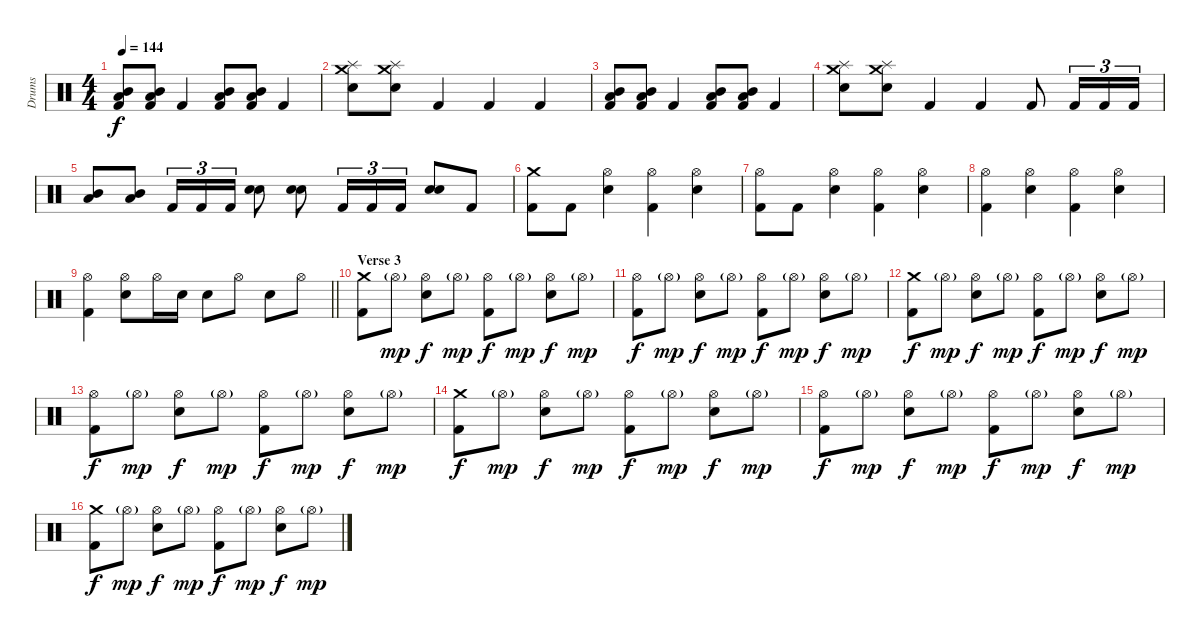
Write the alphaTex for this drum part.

\track ("Drums" "Drums") {instrument percussion}
\staff {score}
\articulation defaults
\ts (4 4)
\tempo 144
\clef neutral
\ks c
("Mid Tom (hit)" "Low Tom (hit)" "Kick (hit) 2").8{dy f} ("Mid Tom (hit)" "Low Tom (hit)" "Kick (hit) 2").8 "Kick (hit) 2".4 ("Mid Tom (hit)" "Low Tom (hit)" "Kick (hit) 2").8 ("Mid Tom (hit)" "Low Tom (hit)" "Kick (hit) 2").8 "Kick (hit) 2".4 |
("Crash medium (hit)" "Splash (hit)" "Snare (hit) 2").8 ("Crash medium (hit)" "Splash (hit)" "Snare (hit) 2").8 "Kick (hit) 2".4 "Kick (hit) 2".4 "Kick (hit) 2".4 |
("Mid Tom (hit)" "Low Tom (hit)" "Kick (hit) 2").8 ("Mid Tom (hit)" "Low Tom (hit)" "Kick (hit) 2").8 "Kick (hit) 2".4 ("Mid Tom (hit)" "Low Tom (hit)" "Kick (hit) 2").8 ("Mid Tom (hit)" "Low Tom (hit)" "Kick (hit) 2").8 "Kick (hit) 2".4 |
("Crash medium (hit)" "Splash (hit)" "Snare (hit) 2").8 ("Crash medium (hit)" "Splash (hit)" "Snare (hit) 2").8 "Kick (hit) 2".4 "Kick (hit) 2".4 "Kick (hit) 2".8 "Kick (hit) 2".16{tu (3 2)} "Kick (hit) 2".16{tu (3 2)} "Kick (hit) 2".16{tu (3 2)} |
("Mid Tom (hit)" "Low Tom (hit)").8 ("Mid Tom (hit)" "Low Tom (hit)").8 "Kick (hit) 2".16{tu (3 2)} "Kick (hit) 2".16{tu (3 2)} "Kick (hit) 2".16{tu (3 2)} ("Snare (hit) 2" "Snare (hit) 2").8{bd 480} ("Snare (hit) 2" "Snare (hit) 2").8{bd 480} "Kick (hit) 2".16{tu (3 2)} "Kick (hit) 2".16{tu (3 2)} "Kick (hit) 2".16{tu (3 2)} ("Snare (hit) 2" "Snare (hit) 2").8{bd 480} "Kick (hit) 2".8 |
("Crash medium (hit)" "Kick (hit) 2").8 "Kick (hit) 2".8 ("Hi-Hat (open)" "Snare (hit) 2").4 ("Hi-Hat (open)" "Kick (hit) 2").4 ("Hi-Hat (open)" "Snare (hit) 2").4 |
("Hi-Hat (open)" "Kick (hit) 2").8 "Kick (hit) 2".8 ("Hi-Hat (open)" "Snare (hit) 2").4 ("Hi-Hat (open)" "Kick (hit) 2").4 ("Hi-Hat (open)" "Snare (hit) 2").4 |
("Hi-Hat (open)" "Kick (hit) 2").4 ("Hi-Hat (open)" "Snare (hit) 2").4 ("Hi-Hat (open)" "Kick (hit) 2").4 ("Hi-Hat (open)" "Snare (hit) 2").4 |
\barLineRight lightlight
("Hi-Hat (open)" "Kick (hit) 2").4 ("Hi-Hat (open)" "Snare (hit) 2").8 "Hi-Hat (open)".16 "Snare (hit) 2".16 "Snare (hit) 2".8 "Hi-Hat (open)".8 "Snare (hit) 2".8 "Hi-Hat (open)".8 |
\section ("" "Verse 3")
("Crash medium (hit)" "Kick (hit) 2").8 "Hi-Hat (open)"{g}.8{dy mp} ("Hi-Hat (open)" "Snare (hit) 2").8{dy f} "Hi-Hat (open)"{g}.8{dy mp} ("Hi-Hat (open)" "Kick (hit) 2").8{dy f} "Hi-Hat (open)"{g}.8{dy mp} ("Hi-Hat (open)" "Snare (hit) 2").8{dy f} "Hi-Hat (open)"{g}.8{dy mp} |
("Hi-Hat (open)" "Kick (hit) 2").8{dy f} "Hi-Hat (open)"{g}.8{dy mp} ("Hi-Hat (open)" "Snare (hit) 2").8{dy f} "Hi-Hat (open)"{g}.8{dy mp} ("Hi-Hat (open)" "Kick (hit) 2").8{dy f} "Hi-Hat (open)"{g}.8{dy mp} ("Hi-Hat (open)" "Snare (hit) 2").8{dy f} "Hi-Hat (open)"{g}.8{dy mp} |
("Crash medium (hit)" "Kick (hit) 2").8{dy f} "Hi-Hat (open)"{g}.8{dy mp} ("Hi-Hat (open)" "Snare (hit) 2").8{dy f} "Hi-Hat (open)"{g}.8{dy mp} ("Hi-Hat (open)" "Kick (hit) 2").8{dy f} "Hi-Hat (open)"{g}.8{dy mp} ("Hi-Hat (open)" "Snare (hit) 2").8{dy f} "Hi-Hat (open)"{g}.8{dy mp} |
("Hi-Hat (open)" "Kick (hit) 2").8{dy f} "Hi-Hat (open)"{g}.8{dy mp} ("Hi-Hat (open)" "Snare (hit) 2").8{dy f} "Hi-Hat (open)"{g}.8{dy mp} ("Hi-Hat (open)" "Kick (hit) 2").8{dy f} "Hi-Hat (open)"{g}.8{dy mp} ("Hi-Hat (open)" "Snare (hit) 2").8{dy f} "Hi-Hat (open)"{g}.8{dy mp} |
("Crash medium (hit)" "Kick (hit) 2").8{dy f} "Hi-Hat (open)"{g}.8{dy mp} ("Hi-Hat (open)" "Snare (hit) 2").8{dy f} "Hi-Hat (open)"{g}.8{dy mp} ("Hi-Hat (open)" "Kick (hit) 2").8{dy f} "Hi-Hat (open)"{g}.8{dy mp} ("Hi-Hat (open)" "Snare (hit) 2").8{dy f} "Hi-Hat (open)"{g}.8{dy mp} |
("Hi-Hat (open)" "Kick (hit) 2").8{dy f} "Hi-Hat (open)"{g}.8{dy mp} ("Hi-Hat (open)" "Snare (hit) 2").8{dy f} "Hi-Hat (open)"{g}.8{dy mp} ("Hi-Hat (open)" "Kick (hit) 2").8{dy f} "Hi-Hat (open)"{g}.8{dy mp} ("Hi-Hat (open)" "Snare (hit) 2").8{dy f} "Hi-Hat (open)"{g}.8{dy mp} |
("Crash medium (hit)" "Kick (hit) 2").8{dy f} "Hi-Hat (open)"{g}.8{dy mp} ("Hi-Hat (open)" "Snare (hit) 2").8{dy f} "Hi-Hat (open)"{g}.8{dy mp} ("Hi-Hat (open)" "Kick (hit) 2").8{dy f} "Hi-Hat (open)"{g}.8{dy mp} ("Hi-Hat (open)" "Snare (hit) 2").8{dy f} "Hi-Hat (open)"{g}.8{dy mp}
